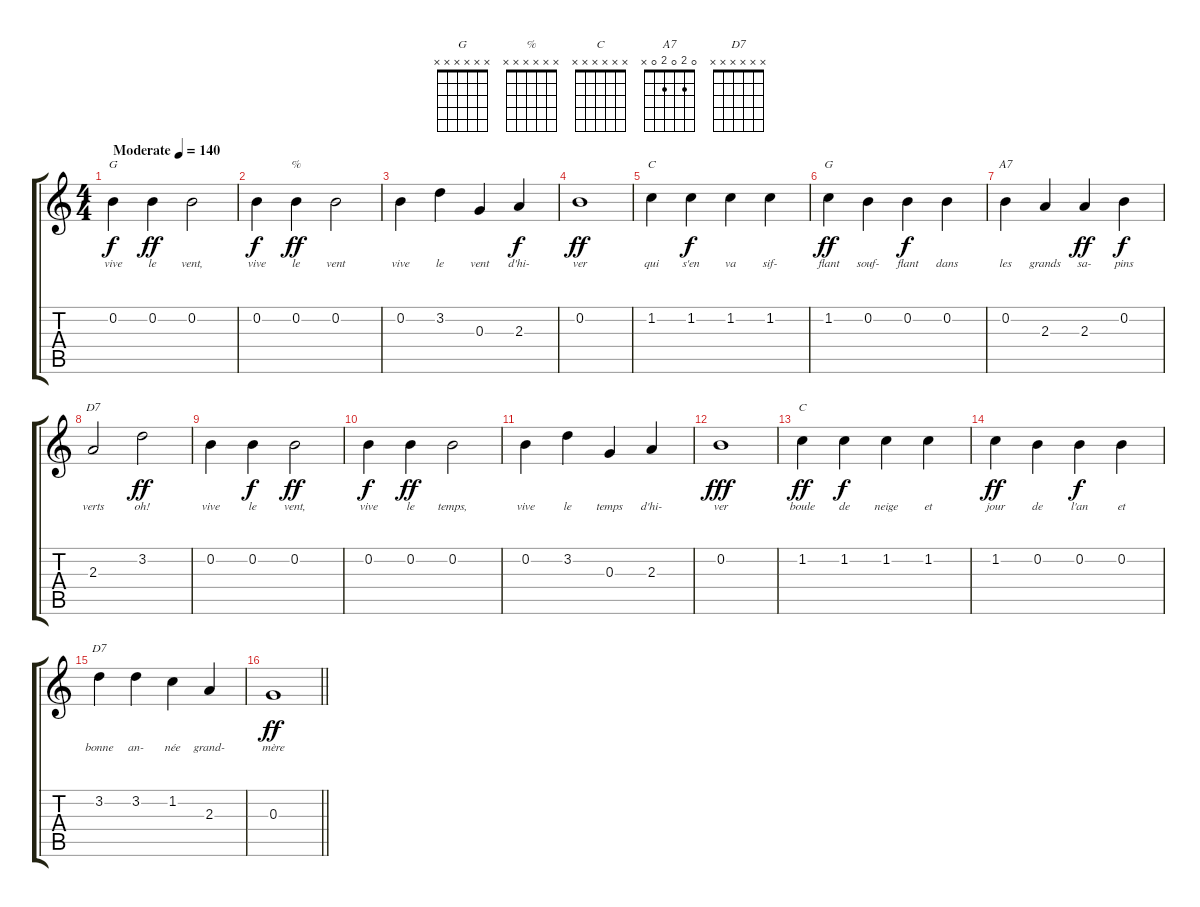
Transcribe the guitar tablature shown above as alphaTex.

\track "" {instrument acousticguitarnylon}
\staff {score tabs}
\tuning (E4 B3 G3 D3 A2 E2) {hide}
\chord ("G" 3 0 0 0 2 3)
\chord ("%" x x x x x x)
\chord ("C" 0 1 0 2 3 x)
\chord ("G" x x x x x x)
\chord ("A7" 0 2 0 2 0 x)
\chord ("D7" 2 1 2 0 x x)
\chord ("C" x x x x x x)
\chord ("D7" x x x x x x)
\ts (4 4)
\tempo (140 "Moderate")
\clef g2
\ks c
0.2.4{ch "G" lyrics (0 "vive") lyrics (1 "") lyrics (2 "") lyrics (3 "") lyrics (4 "") dy f instrument acousticguitarnylon} 0.2.4{lyrics (0 "le") lyrics (1 "") lyrics (2 "") lyrics (3 "") lyrics (4 "") dy ff} 0.2.2{lyrics (0 "vent,") lyrics (1 "") lyrics (2 "") lyrics (3 "") lyrics (4 "")} |
0.2.4{lyrics (0 "vive") lyrics (1 "") lyrics (2 "") lyrics (3 "") lyrics (4 "") dy f} 0.2.4{ch "%" lyrics (0 "le") lyrics (1 "") lyrics (2 "") lyrics (3 "") lyrics (4 "") dy ff} 0.2.2{lyrics (0 "vent") lyrics (1 "") lyrics (2 "") lyrics (3 "") lyrics (4 "")} |
0.2.4{lyrics (0 "vive") lyrics (1 "") lyrics (2 "") lyrics (3 "") lyrics (4 "")} 3.2.4{lyrics (0 "le") lyrics (1 "") lyrics (2 "") lyrics (3 "") lyrics (4 "")} 0.3.4{lyrics (0 "vent") lyrics (1 "") lyrics (2 "") lyrics (3 "") lyrics (4 "")} 2.3.4{lyrics (0 "d'hi-") lyrics (1 "") lyrics (2 "") lyrics (3 "") lyrics (4 "") dy f} |
0.2.1{lyrics (0 "ver") lyrics (1 "") lyrics (2 "") lyrics (3 "") lyrics (4 "") dy ff} |
1.2.4{ch "C" lyrics (0 "qui") lyrics (1 "") lyrics (2 "") lyrics (3 "") lyrics (4 "")} 1.2.4{lyrics (0 "s'en") lyrics (1 "") lyrics (2 "") lyrics (3 "") lyrics (4 "") dy f} 1.2.4{lyrics (0 "va") lyrics (1 "") lyrics (2 "") lyrics (3 "") lyrics (4 "")} 1.2.4{lyrics (0 "sif-") lyrics (1 "") lyrics (2 "") lyrics (3 "") lyrics (4 "")} |
1.2.4{ch "G" lyrics (0 "flant") lyrics (1 "") lyrics (2 "") lyrics (3 "") lyrics (4 "") dy ff} 0.2.4{lyrics (0 "souf-") lyrics (1 "") lyrics (2 "") lyrics (3 "") lyrics (4 "")} 0.2.4{lyrics (0 "flant") lyrics (1 "") lyrics (2 "") lyrics (3 "") lyrics (4 "") dy f} 0.2.4{lyrics (0 "dans") lyrics (1 "") lyrics (2 "") lyrics (3 "") lyrics (4 "")} |
0.2.4{ch "A7" lyrics (0 "les") lyrics (1 "") lyrics (2 "") lyrics (3 "") lyrics (4 "")} 2.3.4{lyrics (0 "grands") lyrics (1 "") lyrics (2 "") lyrics (3 "") lyrics (4 "")} 2.3.4{lyrics (0 "sa-") lyrics (1 "") lyrics (2 "") lyrics (3 "") lyrics (4 "") dy ff} 0.2.4{lyrics (0 "pins") lyrics (1 "") lyrics (2 "") lyrics (3 "") lyrics (4 "") dy f} |
2.3.2{ch "D7" lyrics (0 "verts") lyrics (1 "") lyrics (2 "") lyrics (3 "") lyrics (4 "")} 3.2.2{lyrics (0 "oh!") lyrics (1 "") lyrics (2 "") lyrics (3 "") lyrics (4 "") dy ff} |
0.2.4{lyrics (0 "vive") lyrics (1 "") lyrics (2 "") lyrics (3 "") lyrics (4 "")} 0.2.4{lyrics (0 "le") lyrics (1 "") lyrics (2 "") lyrics (3 "") lyrics (4 "") dy f} 0.2.2{lyrics (0 "vent,") lyrics (1 "") lyrics (2 "") lyrics (3 "") lyrics (4 "") dy ff} |
0.2.4{lyrics (0 "vive") lyrics (1 "") lyrics (2 "") lyrics (3 "") lyrics (4 "") dy f} 0.2.4{lyrics (0 "le") lyrics (1 "") lyrics (2 "") lyrics (3 "") lyrics (4 "") dy ff} 0.2.2{lyrics (0 "temps,") lyrics (1 "") lyrics (2 "") lyrics (3 "") lyrics (4 "")} |
0.2.4{lyrics (0 "vive") lyrics (1 "") lyrics (2 "") lyrics (3 "") lyrics (4 "")} 3.2.4{lyrics (0 "le") lyrics (1 "") lyrics (2 "") lyrics (3 "") lyrics (4 "")} 0.3.4{lyrics (0 "temps") lyrics (1 "") lyrics (2 "") lyrics (3 "") lyrics (4 "")} 2.3.4{lyrics (0 "d'hi-") lyrics (1 "") lyrics (2 "") lyrics (3 "") lyrics (4 "")} |
0.2.1{lyrics (0 "ver") lyrics (1 "") lyrics (2 "") lyrics (3 "") lyrics (4 "") dy fff} |
1.2.4{ch "C" lyrics (0 "boule") lyrics (1 "") lyrics (2 "") lyrics (3 "") lyrics (4 "") dy ff} 1.2.4{lyrics (0 "de") lyrics (1 "") lyrics (2 "") lyrics (3 "") lyrics (4 "") dy f} 1.2.4{lyrics (0 "neige") lyrics (1 "") lyrics (2 "") lyrics (3 "") lyrics (4 "")} 1.2.4{lyrics (0 "et") lyrics (1 "") lyrics (2 "") lyrics (3 "") lyrics (4 "")} |
1.2.4{lyrics (0 "jour") lyrics (1 "") lyrics (2 "") lyrics (3 "") lyrics (4 "") dy ff} 0.2.4{lyrics (0 "de") lyrics (1 "") lyrics (2 "") lyrics (3 "") lyrics (4 "")} 0.2.4{lyrics (0 "l'an") lyrics (1 "") lyrics (2 "") lyrics (3 "") lyrics (4 "") dy f} 0.2.4{lyrics (0 "et") lyrics (1 "") lyrics (2 "") lyrics (3 "") lyrics (4 "")} |
3.2.4{ch "D7" lyrics (0 "bonne") lyrics (1 "") lyrics (2 "") lyrics (3 "") lyrics (4 "")} 3.2.4{lyrics (0 "an-") lyrics (1 "") lyrics (2 "") lyrics (3 "") lyrics (4 "")} 1.2.4{lyrics (0 "née") lyrics (1 "") lyrics (2 "") lyrics (3 "") lyrics (4 "")} 2.3.4{lyrics (0 "grand-") lyrics (1 "") lyrics (2 "") lyrics (3 "") lyrics (4 "")} |
\barLineRight lightlight
0.3.1{lyrics (0 "mère") lyrics (1 "") lyrics (2 "") lyrics (3 "") lyrics (4 "") dy ff}
